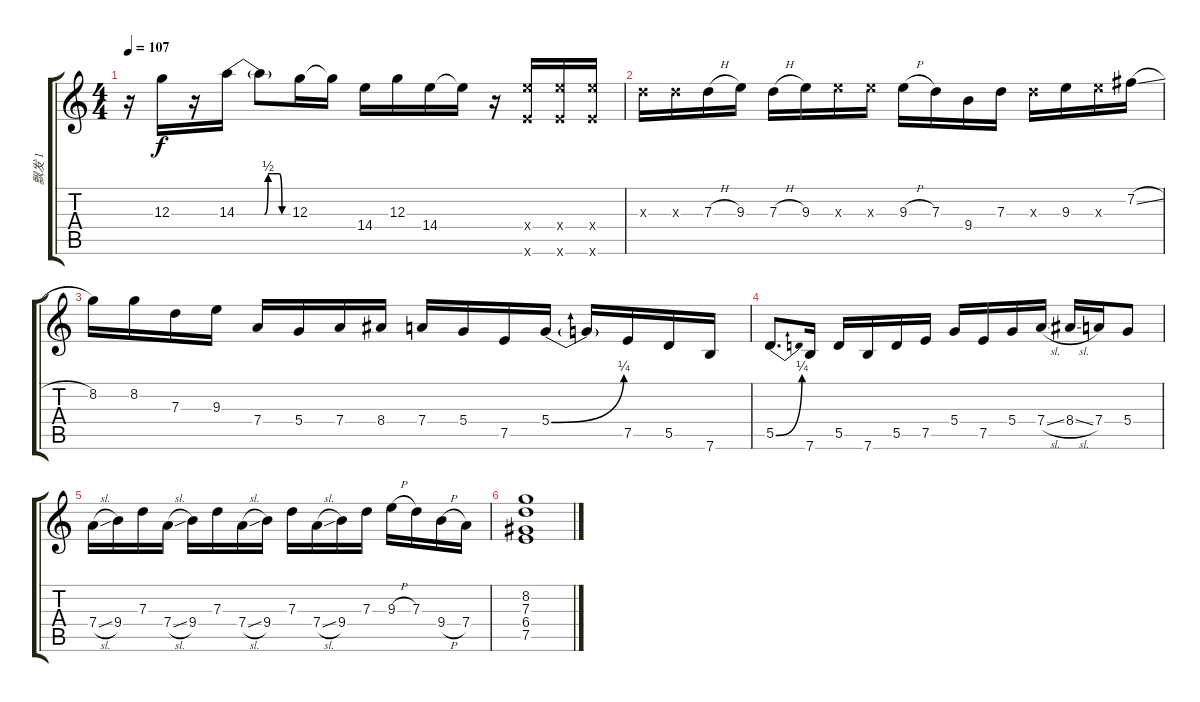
\track ("飘发 1" "飘发 1") {instrument acousticguitarnylon}
\staff {score tabs}
\tuning (E4 B3 G3 D3 A2 E2) {hide}
\ts (4 4)
\tempo 107
\clef g2
\ks c
r.16{dy f} 12.3.16 r.16 14.3{be (custom 0 0 30 0 34 2 39 2 46 2 49 0 60 0)}.16{txt ""} 14.3{t}.8 12.3.16 12.3{t}.16 14.4.16 12.3.16 14.4.16 14.4{t}.16 r.16 (14.4{x} 12.6{x}).16 (14.4{x} 12.6{x}).16 (14.4{x} 12.6{x}).16 |
7.3{x}.16 7.3{x}.16 7.3{h}.16 9.3.16 7.3{h}.16 9.3.16 9.3{x}.16 9.3{x}.16 9.3{h}.16 7.3.16 9.4.16 7.3.16 7.3{x}.16 9.3.16 9.3{x}.16 7.2{sl}.16 |
8.2.16 8.2.16 7.3.16 9.3.16 7.4.16 5.4.16 7.4.16 8.4.16 7.4.16 5.4.16 7.5.16 5.4{be (bend 0 0 60 1)}.16 5.4{t}.16 7.5.16 5.5.16 7.6.16 |
5.5{be (bend 0 0 60 1)}.8{d} 7.6.16 5.5.16 7.6.16 5.5.16 7.5.16 5.4.16 7.5.16 5.4.16 7.4{sl}.16 8.4{sl}.16 7.4.16 5.4.8 |
7.4{sl}.16 9.4.16 7.3.16 7.4{sl}.16 9.4.16 7.3.16 7.4{sl}.16 9.4.16 7.3.16 7.4{sl}.16 9.4.16 7.3.16 9.3{h}.16 7.3.16 9.4{h}.16 7.4.16 |
(8.2 7.3 6.4 7.5).1
